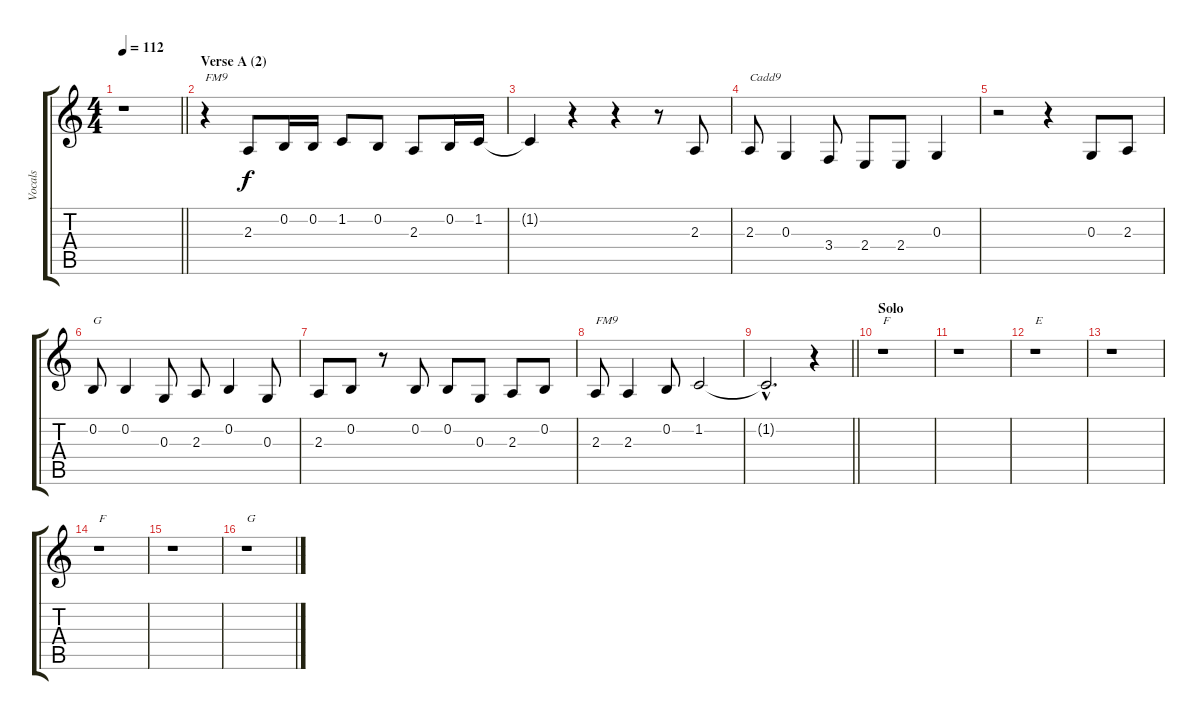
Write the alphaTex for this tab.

\track ("Vocals" "Vocals") {instrument sopranosax}
\staff {score tabs}
\tuning (E4 B3 G3 D3 A2 E2) {hide}
\ts (4 4)
\tempo 112
\clef g2
\barLineRight lightlight
\ks c
r.1{dy f} |
\section ("" "Verse A (2)")
r.4{txt "FM9"} 2.3.8 0.2.16 0.2.16 1.2.8 0.2.8 2.3.8 0.2.16 1.2.16 |
1.2{t}.4 r.4 r.4 r.8 2.3.8 |
2.3.8{txt "Cadd9"} 0.3.4 3.4.8 2.4.8 2.4.8 0.3.4 |
r.2 r.4 0.3.8 2.3.8 |
0.2.8{txt "G"} 0.2.4 0.3.8 2.3.8 0.2.4 0.3.8 |
2.3.8 0.2.8 r.8 0.2.8 0.2.8 0.3.8 2.3.8 0.2.8 |
2.3.8{txt "FM9"} 2.3.4 0.2.8 1.2.2 |
\barLineRight lightlight
1.2{hac t}.2{d} r.4 |
\section ("" "Solo")
r.1{txt "F"} |
r.1 |
r.1{txt "E"} |
r.1 |
r.1{txt "F"} |
r.1 |
r.1{txt "G"}
